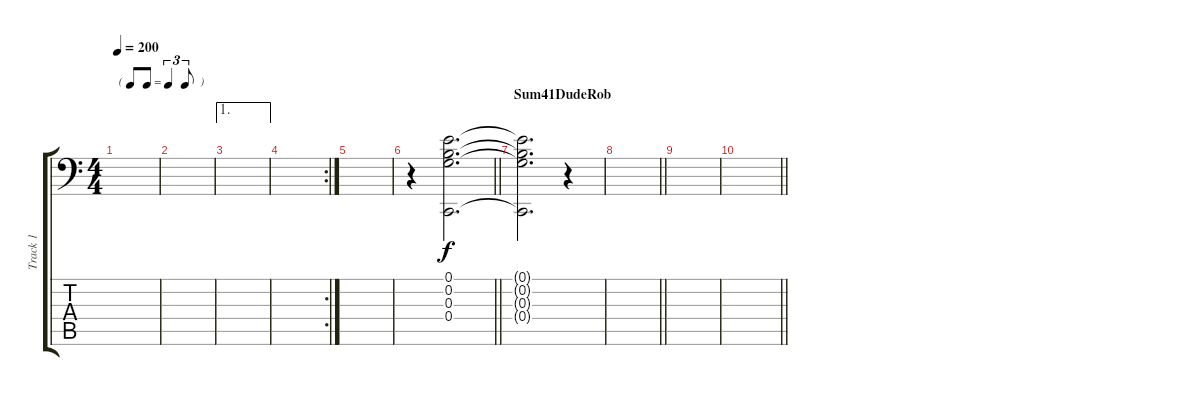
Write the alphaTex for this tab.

\track ("Track 1" "Track 1") {instrument brightacousticpiano}
\staff {score tabs}
\tuning (E4 B3 G3 C2 G1 C1) {hide}
\ts (4 4)
\tf triplet8th
\tempo 200
\clef f4
\ks c
|
|
\ae 1
|
\rc 2
|
|
\barLineRight lightlight
r.4{volume 16 instrument reversecymbal} (0.1 0.2 0.3 0.4).2{d} |
\section ("" "Sum41DudeRob")
(0.1{t} 0.2{t} 0.3{t} 0.4{t}).2{d} r.4 |
\barLineRight lightlight
|
|
\barLineRight lightlight
